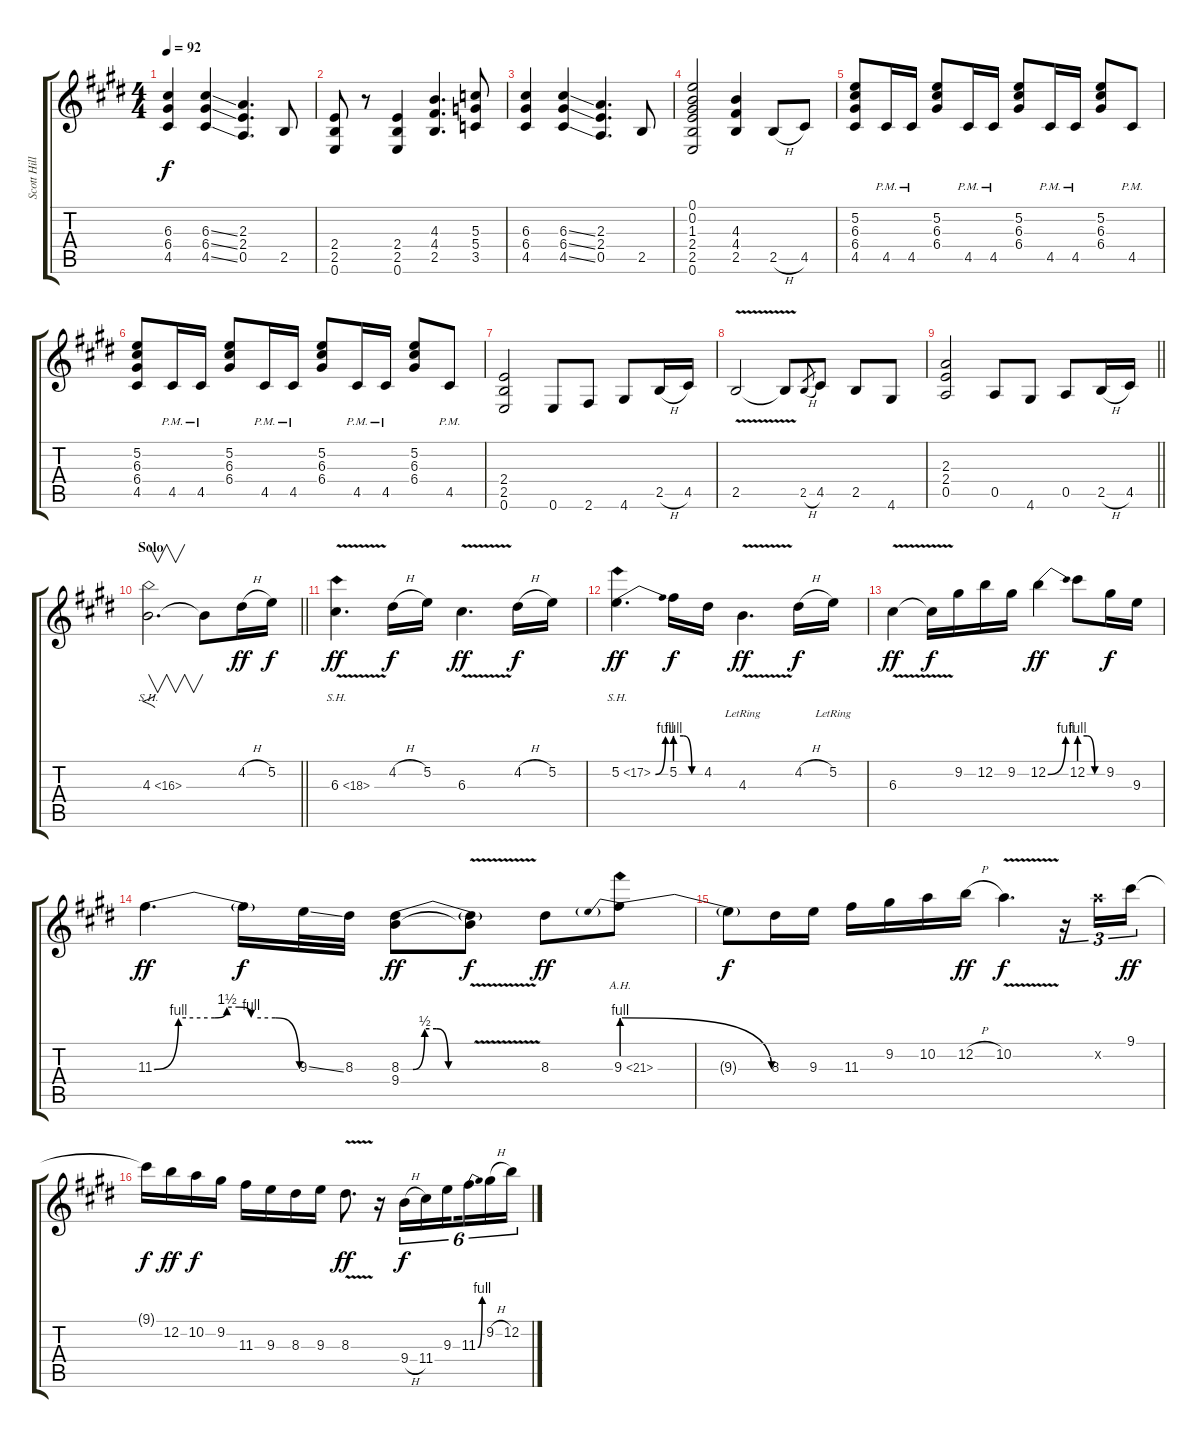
\track ("Scott Hill" "Scott Hill") {instrument distortionguitar}
\staff {score tabs}
\tuning (E4 B3 G3 D3 A2 E2) {hide}
\ts (4 4)
\tempo 92
\clef g2
\ks e
(6.3 6.4 4.5).4{dy f} (6.3{ss} 6.4{ss} 4.5{ss}).4 (2.3 2.4 0.5).4{d} 2.5.8 |
(2.4 2.5 0.6).8 r.8 (2.4 2.5 0.6).4 (4.3 4.4 2.5).4{d} (5.3 5.4 3.5).8 |
(6.3 6.4 4.5).4 (6.3{ss} 6.4{ss} 4.5{ss}).4 (2.3 2.4 0.5).4{d} 2.5.8 |
(0.1 0.2 1.3 2.4 2.5 0.6).2 (4.3 4.4 2.5).4 2.5{h}.8 4.5.8 |
(5.2 6.3 6.4 4.5).8 4.5{pm}.16 4.5{pm}.16 (5.2 6.3 6.4).8 4.5{pm}.16 4.5{pm}.16 (5.2 6.3 6.4).8 4.5{pm}.16 4.5{pm}.16 (5.2 6.3 6.4).8 4.5{pm}.8 |
(5.2 6.3 6.4 4.5).8 4.5{pm}.16 4.5{pm}.16 (5.2 6.3 6.4).8 4.5{pm}.16 4.5{pm}.16 (5.2 6.3 6.4).8 4.5{pm}.16 4.5{pm}.16 (5.2 6.3 6.4).8 4.5{pm}.8 |
(2.4 2.5 0.6).2 0.6.8 2.6.8 4.6.8 2.5{h}.16 4.5.16 |
2.5{v}.2 2.5{t}.8 2.5{h}.8{gr} 4.5.8 2.5.8 4.6.8 |
\barLineRight lightlight
(2.3 2.4 0.5).2 0.5.8 4.6.8 0.5.8 2.5{h}.16 4.5.16 |
\section ("" "Solo")
\barLineRight lightlight
4.3{sh 12}.2{f v d} 4.3{t}.8 4.2{h}.16{dy ff volume 16 balance 8 instrument distortionguitar} 5.2.16{dy f} |
6.3{sh 12 v}.4{d dy ff} 4.2{h}.16{dy f} 5.2.16 6.3{v}.4{d dy ff} 4.2{h}.16{dy f} 5.2.16 |
5.2{be (bend 0 0 60 4) sh 12}.4{d dy ff} 5.2{be (custom 0 4 20 4 40 0 60 0)}.16{dy f} 4.2.16 4.3{v lr}.4{d dy ff} 4.2{h}.16{dy f} 5.2{lr}.16 |
6.3{v}.4{dy ff} 6.3{t}.16{dy f} 9.2.16 12.2.16 9.2.16 12.2{be (bend 0 0 60 4)}.4{dy ff} 12.2{be (custom 0 4 20 4 40 0 60 0)}.8 9.2.16{dy f} 9.3.16 |
11.3{be (custom 0 0 10 4 25 4 30 6 35 6 40 4 50 4 60 0)}.4{d dy ff} 11.3{t}.16{dy f} 9.3{ss}.32 8.3.32 (8.3{be (custom 0 0 10 0 20 2 30 2 40 0 60 0)} 9.4).8{dy ff} (8.3{v t} 9.4{v t}).8{dy f} 8.3.8{dy ff} 9.3{be (prebendrelease 0 4 60 0) ah 12}.8 |
9.3{t}.8{dy f} 8.3.16 9.3.16 11.3.16 9.2.16 10.2.16 12.2{h}.16{dy ff} 10.2{v}.4{d dy f} r.16{tu (3 2)} 10.2{x}.16{tu (3 2)} 9.1.16{tu (3 2) dy ff} |
9.1{t}.16{dy f} 12.2.16{dy ff} 10.2.16{dy f} 9.2.16 11.3.16 9.3.16 8.3.16 9.3.16 8.3{v}.8{d dy ff} r.16 9.4{h}.16{tu (6 4) dy f} 11.4.16{tu (6 4)} 9.3.16{tu (6 4) beam splitsecondary} 11.3{be (bend 0 0 60 4)}.16{tu (6 4)} 9.2{h}.16{tu (6 4)} 12.2.16{tu (6 4)}
